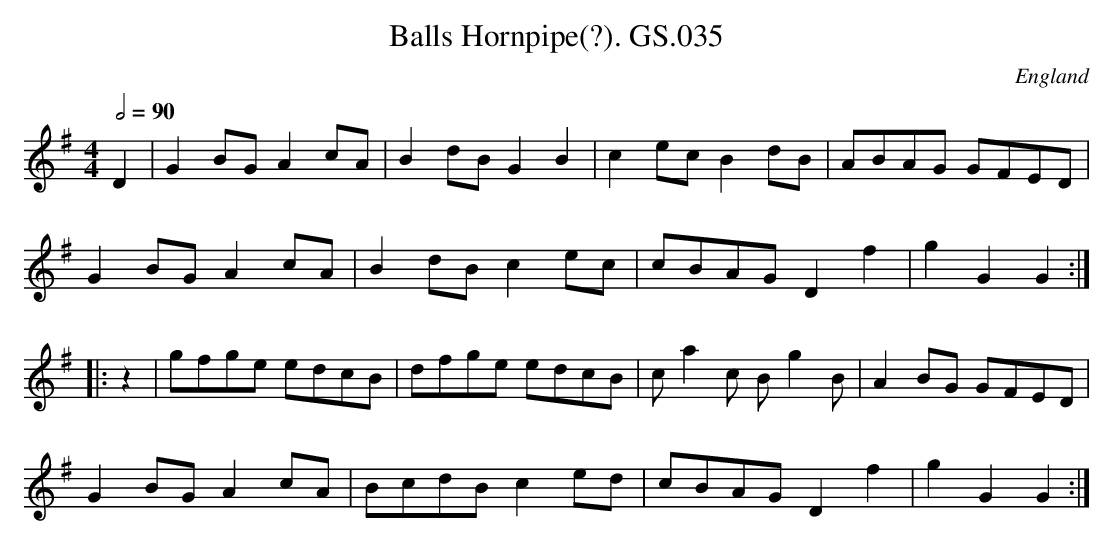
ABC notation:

X:1
T:Balls Hornpipe(?). GS.035
L:1/8
M:4/4
O:England
Q:1/2=90
K:G major
D2 | G2 BG A2 cA | B2 dB G2B2 | c2 ec B2 dB |  ABAG GFED |!
G2 BG A2 cA | B2 dB c2 ec | cBAG D2f2 | g2 G2G2 :|!
|:z2| gfge edcB | dfge edcB | ca2 c Bg2 B | A2 BG GFED |!
G2 BG A2 cA | BcdB c2 ed  | cBAG D2 f2 | g2G2G2 :|
